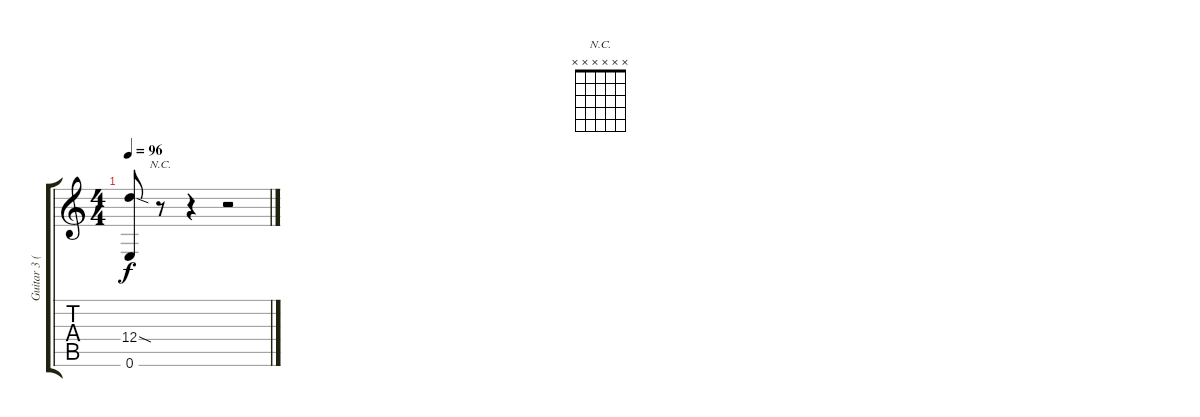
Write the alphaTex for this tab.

\track ("Guitar 3 (dist.)" "Guitar 3 (") {instrument distortionguitar}
\staff {score tabs}
\tuning (E4 B3 G3 D3 A2 E2) {hide}
\chord ("N.C." x x x x x x)
\ts (4 4)
\tempo 96
\clef g2
\ks aminor
(12.4{sod t} 0.6).8{dy f} r.8{ch "N.C."} r.4 r.2
